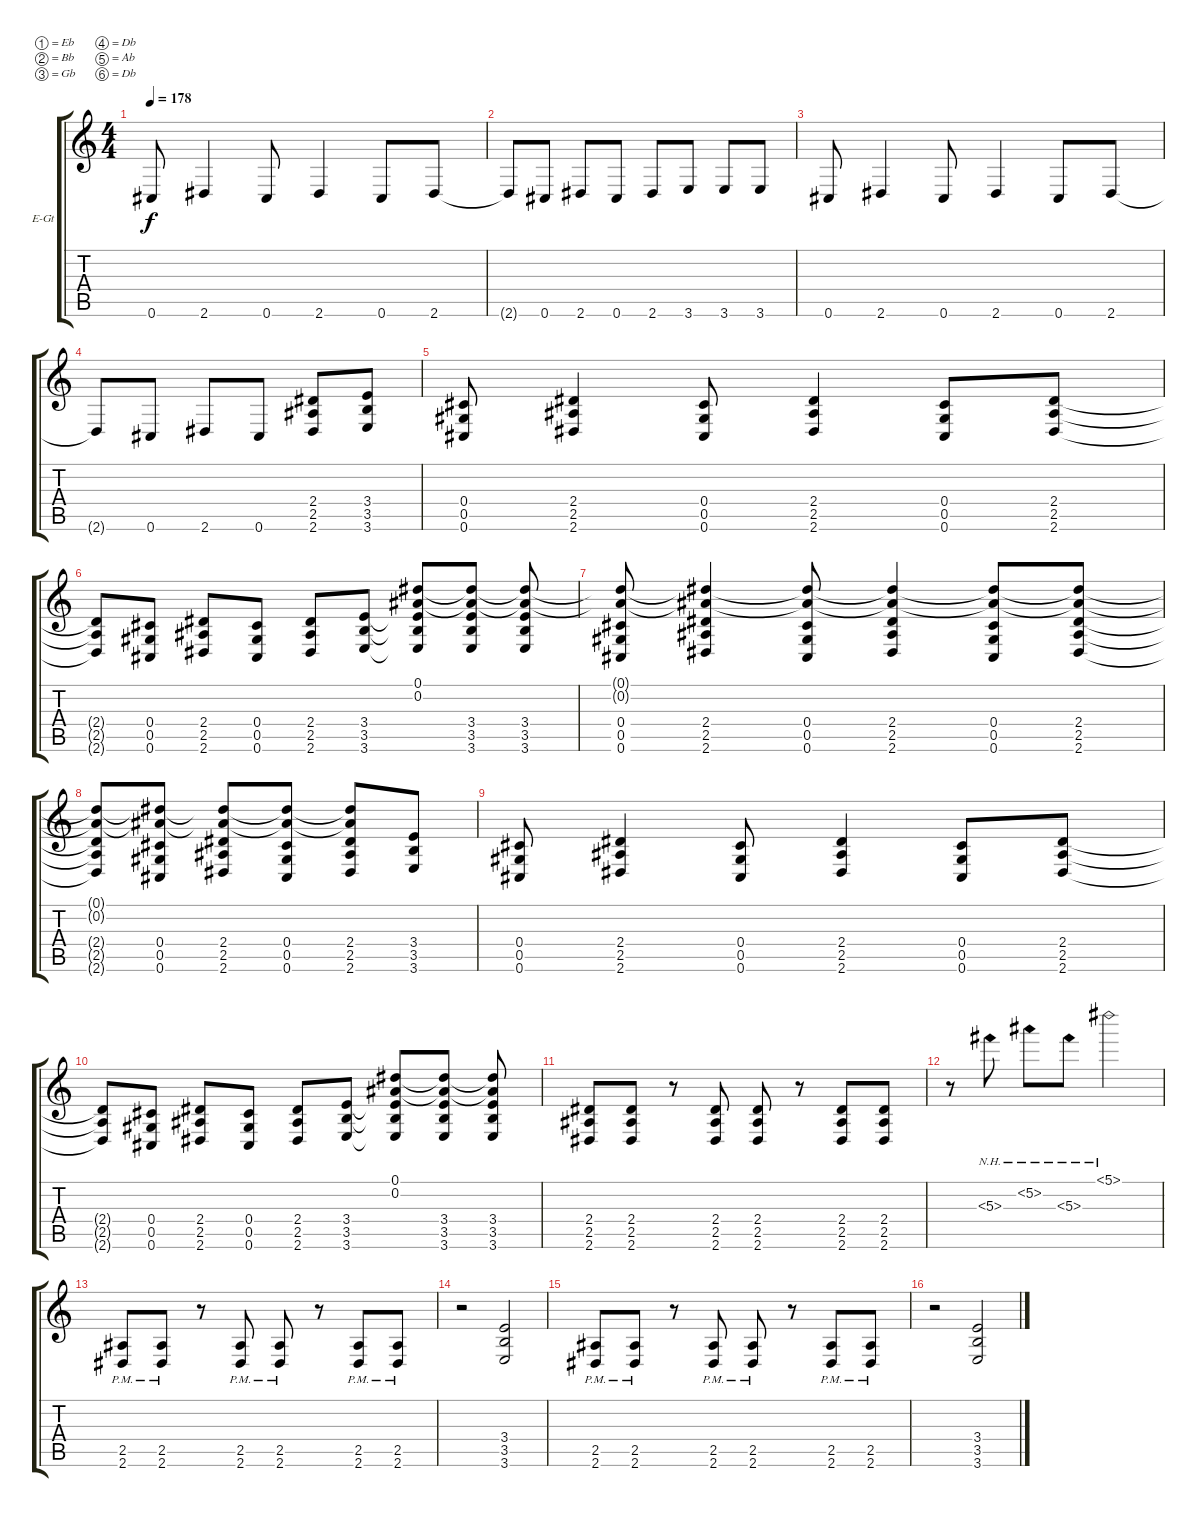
\bracketExtendMode groupsimilarinstruments
\firstSystemTrackNameOrientation horizontal
\otherSystemsTrackNameOrientation horizontal
\track ("Lead Guitar" "E-Gt") {instrument distortionguitar}
\staff {score tabs}
\tuning (Eb4 Bb3 Gb3 Db3 Ab2 Db2)
\ts (4 4)
\tempo 178
\clef g2
\ks c
0.6.8{dy f instrument distortionguitar} 2.6.4 0.6.8 2.6.4 0.6.8 2.6.8 |
2.6{t}.8 0.6.8 2.6.8 0.6.8 2.6.8 3.6.8 3.6.8 3.6.8 |
0.6.8 2.6.4 0.6.8 2.6.4 0.6.8 2.6.8 |
2.6{t}.8 0.6.8 2.6.8 0.6.8 (2.4 2.5 2.6).8 (3.4 3.5 3.6).8 |
(0.4 0.5 0.6).8 (2.4 2.5 2.6).4 (0.4 0.5 0.6).8 (2.4 2.5 2.6).4 (0.4 0.5 0.6).8 (2.4 2.5 2.6).8 |
(2.4{t} 2.5{t} 2.6{t}).8 (0.4 0.5 0.6).8 (2.4 2.5 2.6).8 (0.4 0.5 0.6).8 (2.4 2.5 2.6).8 (3.4 3.5 3.6).8 (0.1 0.2 3.4{t} 3.5{t} 3.6{t}).8 (3.4 3.5 3.6 0.2{t} 0.1{t}).8 (3.4 3.5 3.6 0.2{t} 0.1{t}).8 |
(0.4 0.5 0.6 0.2{t} 0.1{t}).8 (2.4 2.5 2.6 0.2{t} 0.1{t}).4 (0.4 0.5 0.6 0.2{t} 0.1{t}).8 (2.4 2.5 2.6 0.2{t} 0.1{t}).4 (0.4 0.5 0.6 0.2{t} 0.1{t}).8 (2.4 2.5 2.6 0.2{t} 0.1{t}).8 |
(2.4{t} 2.5{t} 2.6{t} 0.2{t} 0.1{t}).8 (0.4 0.5 0.6 0.2{t} 0.1{t}).8 (2.4 2.5 2.6 0.2{t} 0.1{t}).8 (0.4 0.5 0.6 0.2{t} 0.1{t}).8 (2.4 2.5 2.6 0.2{t} 0.1{t}).8 (3.4 3.5 3.6).8 |
(0.4 0.5 0.6).8 (2.4 2.5 2.6).4 (0.4 0.5 0.6).8 (2.4 2.5 2.6).4 (0.4 0.5 0.6).8 (2.4 2.5 2.6).8 |
(2.4{t} 2.5{t} 2.6{t}).8 (0.4 0.5 0.6).8 (2.4 2.5 2.6).8 (0.4 0.5 0.6).8 (2.4 2.5 2.6).8 (3.4 3.5 3.6).8 (0.1 0.2 3.4{t} 3.5{t} 3.6{t}).8 (3.4 3.5 3.6 0.2{t} 0.1{t}).8 (3.4 3.5 3.6 0.2{t} 0.1{t}).8 |
(2.4 2.5 2.6).8 (2.4 2.5 2.6).8 r.8 (2.4 2.5 2.6).8 (2.4 2.5 2.6).8 r.8 (2.4 2.5 2.6).8 (2.4 2.5 2.6).8 |
r.8 5.3{nh}.8 5.2{nh}.8 5.3{nh}.8 5.1{nh}.2 |
(2.6{pm} 2.5{pm}).8 (2.6{pm} 2.5{pm}).8 r.8 (2.6{pm} 2.5{pm}).8 (2.6{pm} 2.5{pm}).8 r.8 (2.6{pm} 2.5{pm}).8 (2.6{pm} 2.5{pm}).8 |
r.2 (3.6 3.5 3.4).2 |
(2.6{pm} 2.5{pm}).8 (2.6{pm} 2.5{pm}).8 r.8 (2.6{pm} 2.5{pm}).8 (2.6{pm} 2.5{pm}).8 r.8 (2.6{pm} 2.5{pm}).8 (2.6{pm} 2.5{pm}).8 |
r.2 (3.6 3.5 3.4).2
